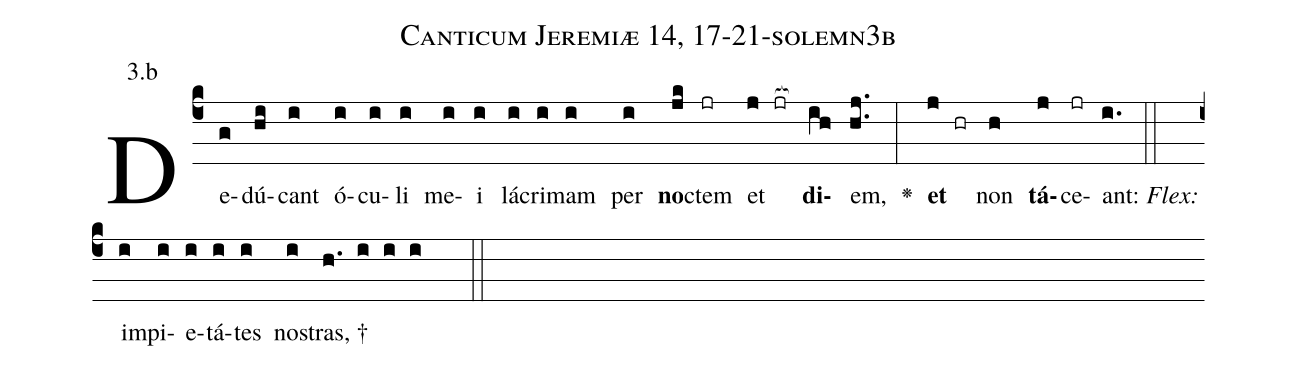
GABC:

name: Canticum Jeremiæ 14, 17-21-solemn3b;
annotation: 3.b;
%%
(c4)De(g)dú(hi)cant(i) ó(i)cu(i)li(i) me(i)i(i) lá(i)cri(i)mam(i) per(i) <b>no</b>(jk)ctem(jr) et(j jr[ocb:1{]) <b>di</b>(ih[ocb:0}])em,(hj..) <v>\greheightstar</v>(:) <b>et</b>(j hr) non(h) <b>tá</b>(j)ce(jr)ant:(i.) (::)
<i>Flex:</i>()  im(i)pi(i)e(i)tá(i)tes(i) no(i)stras, †(h. i i i  ::)

%E(i) u(i) o(j) u(h) a(j) e.(i.) (::)
